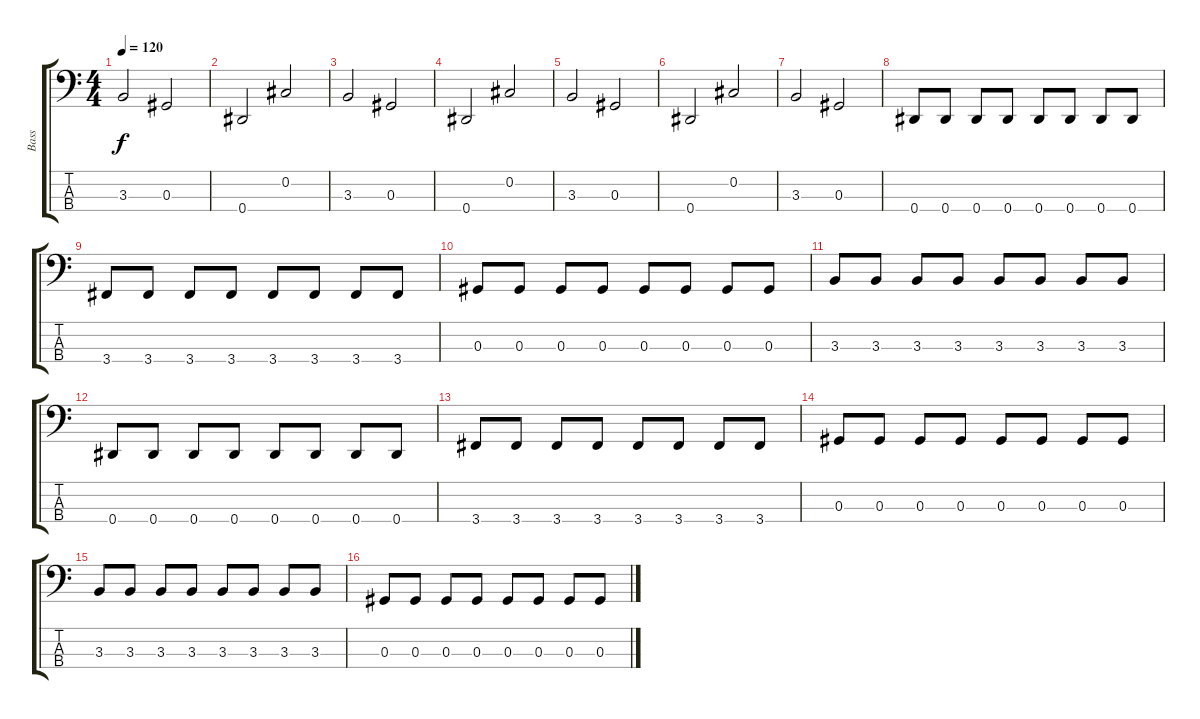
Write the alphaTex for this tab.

\track ("Bass" "Bass") {instrument electricbassfinger}
\staff {score tabs}
\tuning (Gb2 Db2 Ab1 Eb1) {hide}
\ts (4 4)
\tempo 120
\clef f4
\ks c
3.3.2{dy f} 0.3.2 |
0.4.2 0.2.2 |
3.3.2 0.3.2 |
0.4.2 0.2.2 |
3.3.2 0.3.2 |
0.4.2 0.2.2 |
3.3.2 0.3.2 |
0.4.8 0.4.8 0.4.8 0.4.8 0.4.8 0.4.8 0.4.8 0.4.8 |
3.4.8 3.4.8 3.4.8 3.4.8 3.4.8 3.4.8 3.4.8 3.4.8 |
0.3.8 0.3.8 0.3.8 0.3.8 0.3.8 0.3.8 0.3.8 0.3.8 |
3.3.8 3.3.8 3.3.8 3.3.8 3.3.8 3.3.8 3.3.8 3.3.8 |
0.4.8 0.4.8 0.4.8 0.4.8 0.4.8 0.4.8 0.4.8 0.4.8 |
3.4.8 3.4.8 3.4.8 3.4.8 3.4.8 3.4.8 3.4.8 3.4.8 |
0.3.8 0.3.8 0.3.8 0.3.8 0.3.8 0.3.8 0.3.8 0.3.8 |
3.3.8 3.3.8 3.3.8 3.3.8 3.3.8 3.3.8 3.3.8 3.3.8 |
0.3.8 0.3.8 0.3.8 0.3.8 0.3.8 0.3.8 0.3.8 0.3.8
